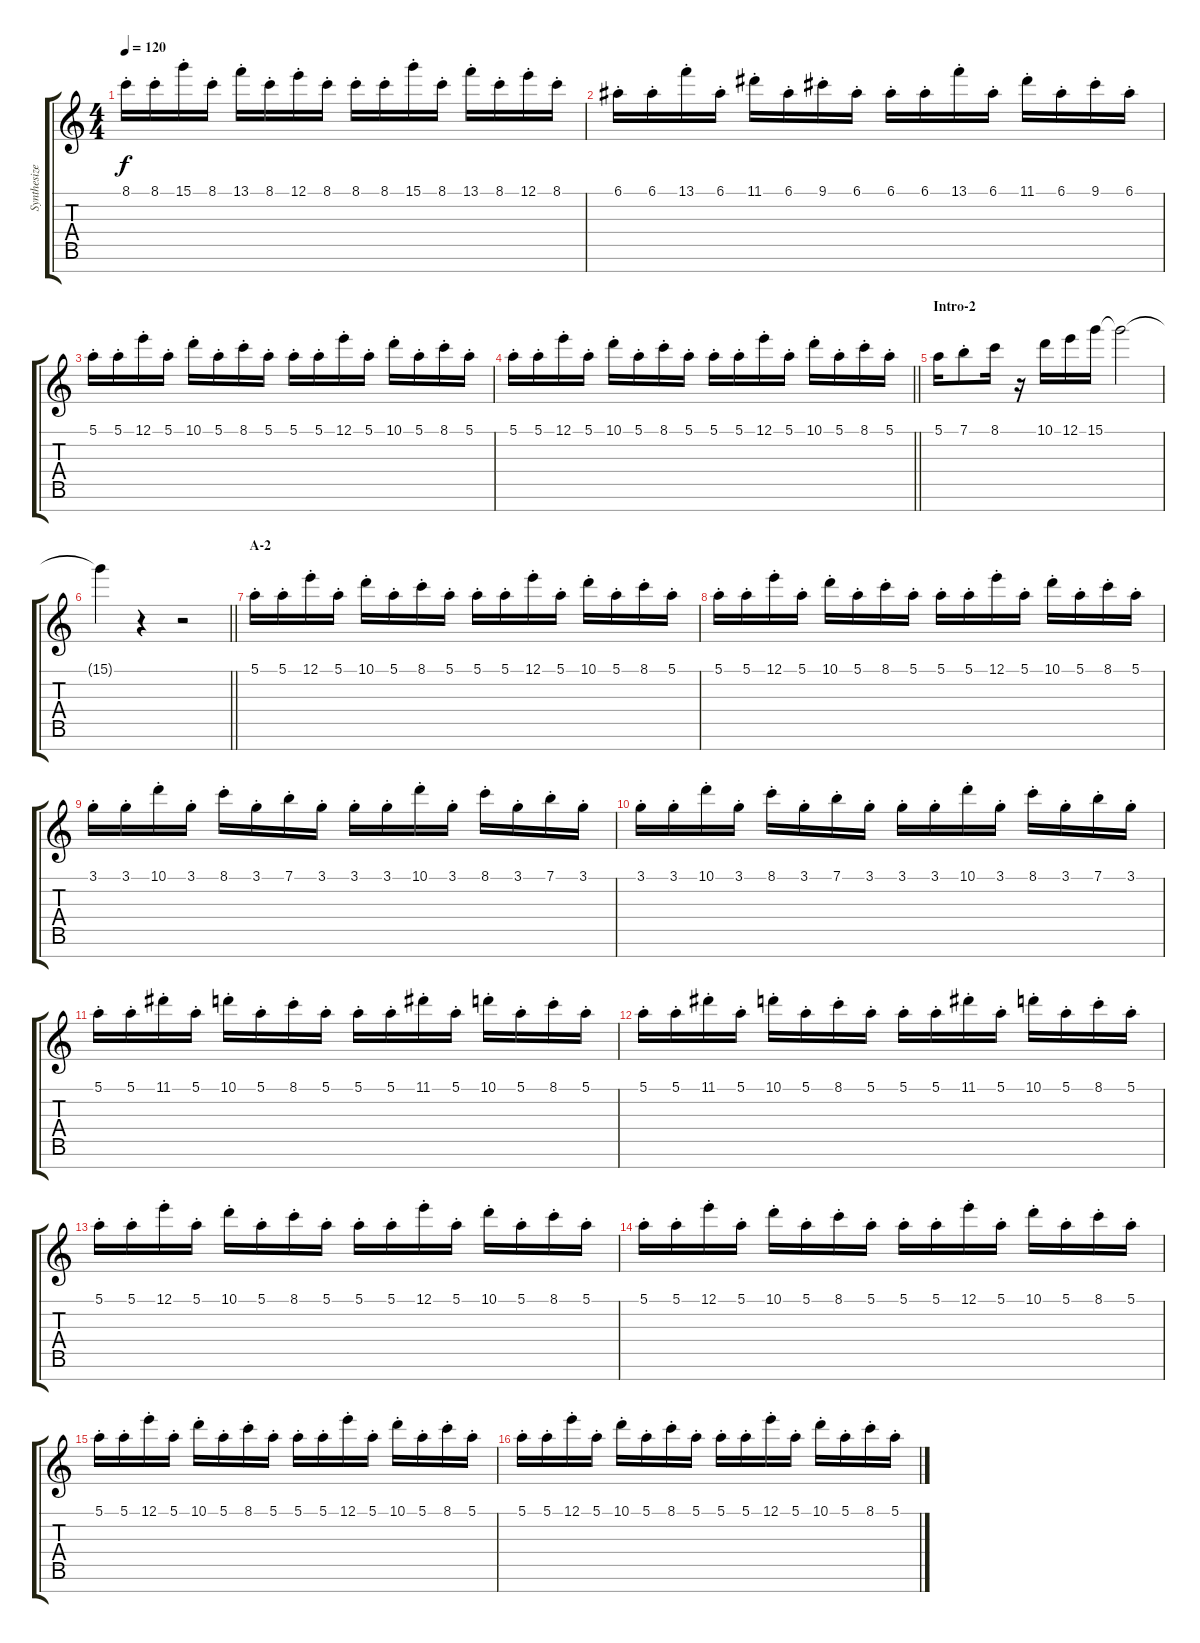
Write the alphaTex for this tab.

\track ("Synthesizer II" "Synthesize") {instrument lead1square}
\staff {score tabs}
\tuning (E5 B4 G4 D4 A3 E3 B2) {hide}
\ts (4 4)
\tempo 120
\clef g2
\ks c
8.1{st}.16{dy f} 8.1{st}.16 15.1{st}.16 8.1{st}.16 13.1{st}.16 8.1{st}.16 12.1{st}.16 8.1{st}.16 8.1{st}.16 8.1{st}.16 15.1{st}.16 8.1{st}.16 13.1{st}.16 8.1{st}.16 12.1{st}.16 8.1{st}.16 |
6.1{st}.16 6.1{st}.16 13.1{st}.16 6.1{st}.16 11.1{st}.16 6.1{st}.16 9.1{st}.16 6.1{st}.16 6.1{st}.16 6.1{st}.16 13.1{st}.16 6.1{st}.16 11.1{st}.16 6.1{st}.16 9.1{st}.16 6.1{st}.16 |
5.1{st}.16 5.1{st}.16 12.1{st}.16 5.1{st}.16 10.1{st}.16 5.1{st}.16 8.1{st}.16 5.1{st}.16 5.1{st}.16 5.1{st}.16 12.1{st}.16 5.1{st}.16 10.1{st}.16 5.1{st}.16 8.1{st}.16 5.1{st}.16 |
\barLineRight lightlight
5.1{st}.16 5.1{st}.16 12.1{st}.16 5.1{st}.16 10.1{st}.16 5.1{st}.16 8.1{st}.16 5.1{st}.16 5.1{st}.16 5.1{st}.16 12.1{st}.16 5.1{st}.16 10.1{st}.16 5.1{st}.16 8.1{st}.16 5.1{st}.16 |
\section ("" "Intro-2")
5.1.16 7.1{st}.8 8.1.16 r.16 10.1.16 12.1.16 15.1.16 15.1{t}.2{volume 0} |
\barLineRight lightlight
15.1{t}.4 r.4 r.2{volume 11} |
\section ("" "A-2")
5.1{st}.16 5.1{st}.16 12.1{st}.16 5.1{st}.16 10.1{st}.16 5.1{st}.16 8.1{st}.16 5.1{st}.16 5.1{st}.16 5.1{st}.16 12.1{st}.16 5.1{st}.16 10.1{st}.16 5.1{st}.16 8.1{st}.16 5.1{st}.16 |
5.1{st}.16 5.1{st}.16 12.1{st}.16 5.1{st}.16 10.1{st}.16 5.1{st}.16 8.1{st}.16 5.1{st}.16 5.1{st}.16 5.1{st}.16 12.1{st}.16 5.1{st}.16 10.1{st}.16 5.1{st}.16 8.1{st}.16 5.1{st}.16 |
3.1{st}.16 3.1{st}.16 10.1{st}.16 3.1{st}.16 8.1{st}.16 3.1{st}.16 7.1{st}.16 3.1{st}.16 3.1{st}.16 3.1{st}.16 10.1{st}.16 3.1{st}.16 8.1{st}.16 3.1{st}.16 7.1{st}.16 3.1{st}.16 |
3.1{st}.16 3.1{st}.16 10.1{st}.16 3.1{st}.16 8.1{st}.16 3.1{st}.16 7.1{st}.16 3.1{st}.16 3.1{st}.16 3.1{st}.16 10.1{st}.16 3.1{st}.16 8.1{st}.16 3.1{st}.16 7.1{st}.16 3.1{st}.16 |
5.1{st}.16 5.1{st}.16 11.1{st}.16 5.1{st}.16 10.1{st}.16 5.1{st}.16 8.1{st}.16 5.1{st}.16 5.1{st}.16 5.1{st}.16 11.1{st}.16 5.1{st}.16 10.1{st}.16 5.1{st}.16 8.1{st}.16 5.1{st}.16 |
5.1{st}.16 5.1{st}.16 11.1{st}.16 5.1{st}.16 10.1{st}.16 5.1{st}.16 8.1{st}.16 5.1{st}.16 5.1{st}.16 5.1{st}.16 11.1{st}.16 5.1{st}.16 10.1{st}.16 5.1{st}.16 8.1{st}.16 5.1{st}.16 |
5.1{st}.16 5.1{st}.16 12.1{st}.16 5.1{st}.16 10.1{st}.16 5.1{st}.16 8.1{st}.16 5.1{st}.16 5.1{st}.16 5.1{st}.16 12.1{st}.16 5.1{st}.16 10.1{st}.16 5.1{st}.16 8.1{st}.16 5.1{st}.16 |
5.1{st}.16 5.1{st}.16 12.1{st}.16 5.1{st}.16 10.1{st}.16 5.1{st}.16 8.1{st}.16 5.1{st}.16 5.1{st}.16 5.1{st}.16 12.1{st}.16 5.1{st}.16 10.1{st}.16 5.1{st}.16 8.1{st}.16 5.1{st}.16 |
5.1{st}.16 5.1{st}.16 12.1{st}.16 5.1{st}.16 10.1{st}.16 5.1{st}.16 8.1{st}.16 5.1{st}.16 5.1{st}.16 5.1{st}.16 12.1{st}.16 5.1{st}.16 10.1{st}.16 5.1{st}.16 8.1{st}.16 5.1{st}.16 |
5.1{st}.16 5.1{st}.16 12.1{st}.16 5.1{st}.16 10.1{st}.16 5.1{st}.16 8.1{st}.16 5.1{st}.16 5.1{st}.16 5.1{st}.16 12.1{st}.16 5.1{st}.16 10.1{st}.16 5.1{st}.16 8.1{st}.16 5.1{st}.16
